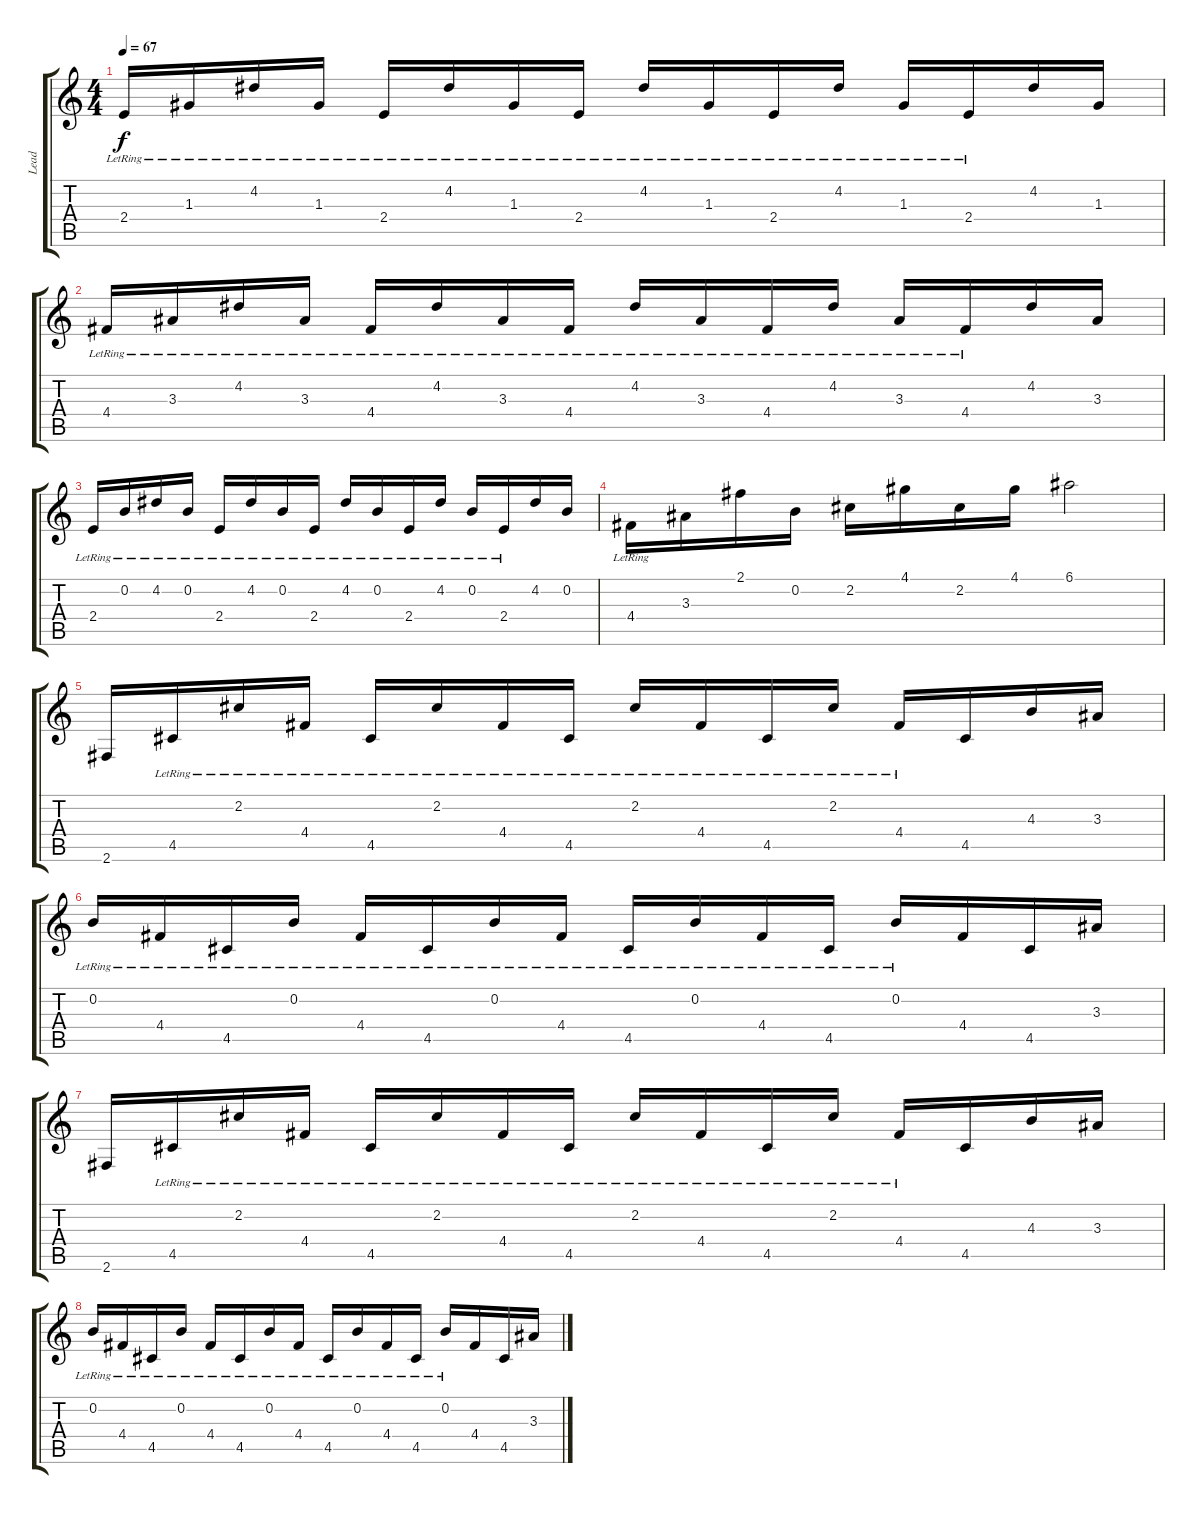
\track ("Lead" "Lead") {instrument acousticguitarnylon}
\staff {score tabs}
\tuning (E4 B3 G3 D3 A2 E2) {hide}
\ts (4 4)
\tempo 67
\clef g2
\ks c
2.4{lr}.16{dy f} 1.3{lr}.16 4.2{lr}.16 1.3{lr}.16 2.4{lr}.16 4.2{lr}.16 1.3{lr}.16 2.4{lr}.16 4.2{lr}.16 1.3{lr}.16 2.4{lr}.16 4.2{lr}.16 1.3{lr}.16 2.4{lr}.16 4.2.16 1.3.16 |
4.4{lr}.16 3.3{lr}.16 4.2{lr}.16 3.3{lr}.16 4.4{lr}.16 4.2{lr}.16 3.3{lr}.16 4.4{lr}.16 4.2{lr}.16 3.3{lr}.16 4.4{lr}.16 4.2{lr}.16 3.3{lr}.16 4.4{lr}.16 4.2.16 3.3.16 |
2.4{lr}.16 0.2{lr}.16 4.2{lr}.16 0.2{lr}.16 2.4{lr}.16 4.2{lr}.16 0.2{lr}.16 2.4{lr}.16 4.2{lr}.16 0.2{lr}.16 2.4{lr}.16 4.2{lr}.16 0.2{lr}.16 2.4{lr}.16 4.2.16 0.2.16 |
4.4{lr}.16 3.3.16 2.1.16 0.2.16 2.2.16 4.1.16 2.2.16 4.1.16 6.1.2 |
2.6.16 4.5{lr}.16 2.2{lr}.16 4.4{lr}.16 4.5{lr}.16 2.2{lr}.16 4.4{lr}.16 4.5{lr}.16 2.2{lr}.16 4.4{lr}.16 4.5{lr}.16 2.2{lr}.16 4.4{lr}.16 4.5.16 4.3.16 3.3.16 |
0.2{lr}.16 4.4{lr}.16 4.5{lr}.16 0.2{lr}.16 4.4{lr}.16 4.5{lr}.16 0.2{lr}.16 4.4{lr}.16 4.5{lr}.16 0.2{lr}.16 4.4{lr}.16 4.5{lr}.16 0.2{lr}.16 4.4.16 4.5.16 3.3.16 |
2.6.16 4.5{lr}.16 2.2{lr}.16 4.4{lr}.16 4.5{lr}.16 2.2{lr}.16 4.4{lr}.16 4.5{lr}.16 2.2{lr}.16 4.4{lr}.16 4.5{lr}.16 2.2{lr}.16 4.4{lr}.16 4.5.16 4.3.16 3.3.16 |
0.2{lr}.16 4.4{lr}.16 4.5{lr}.16 0.2{lr}.16 4.4{lr}.16 4.5{lr}.16 0.2{lr}.16 4.4{lr}.16 4.5{lr}.16 0.2{lr}.16 4.4{lr}.16 4.5{lr}.16 0.2{lr}.16 4.4.16 4.5.16 3.3.16
